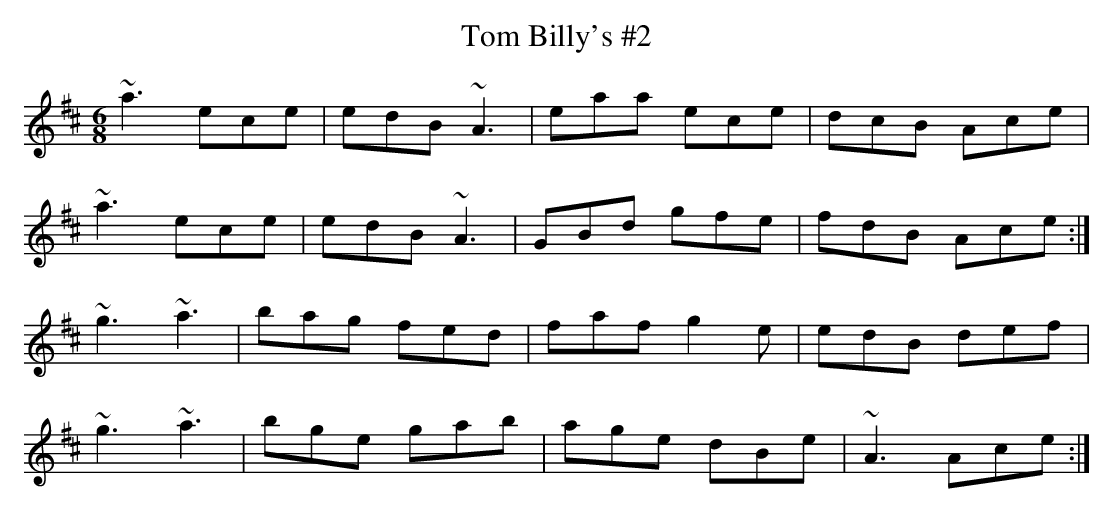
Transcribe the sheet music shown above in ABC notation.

X:1
T:Tom Billy's \#2
M:6/8
L:1/8
K:AMix
~a3 ece|edB ~A3|eaa ece|dcB Ace|!
~a3 ece|edB ~A3|GBd gfe|fdB Ace:|!
~g3 ~a3|bag fed|faf g2e|edB def|!
~g3 ~a3|bge gab|age dBe|~A3 Ace:|!
